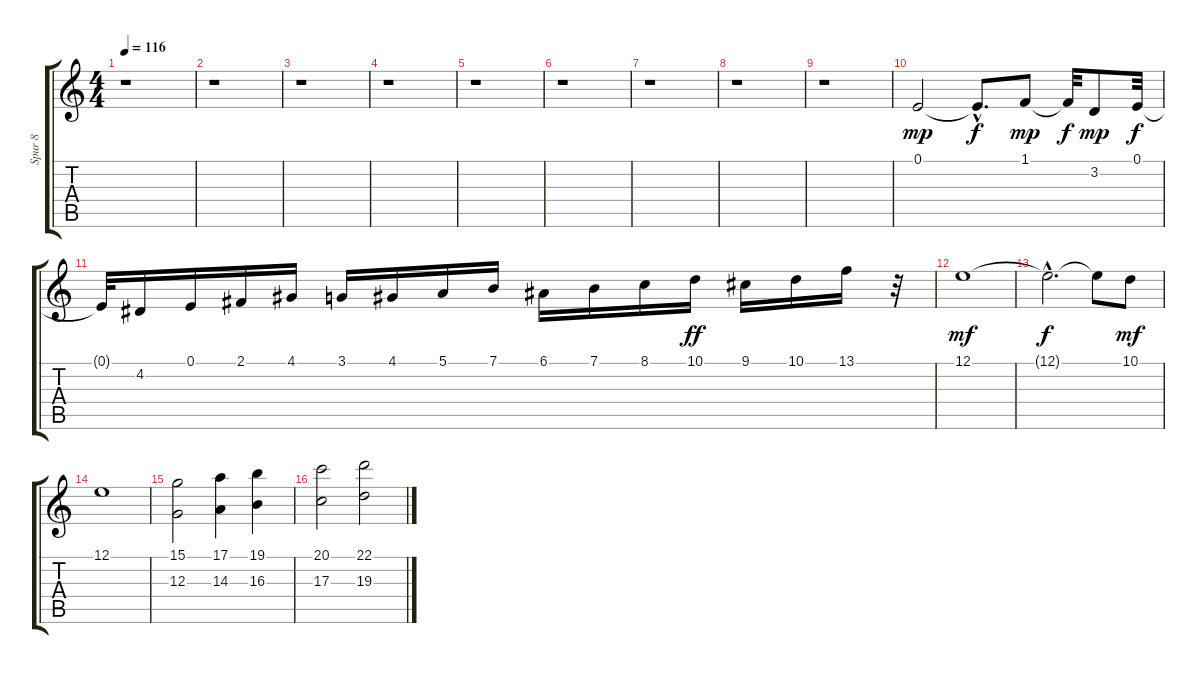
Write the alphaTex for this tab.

\track ("Spur 8" "Spur 8") {instrument synthstrings1}
\staff {score tabs}
\tuning (E4 B3 G3 D3 A2 E2) {hide}
\ts (4 4)
\tempo 116
\clef g2
\ks c
r.1{dy mp} |
r.1 |
r.1 |
r.1 |
r.1 |
r.1 |
r.1 |
r.1 |
r.1 |
0.1.2 0.1{hac t}.8{d dy f} 1.1.8{dy mp} 1.1{t}.32{dy f} 3.2.8{dy mp} 0.1.32{dy f} |
0.1{t}.32 4.2.16 0.1.16 2.1.16 4.1.16 3.1.16 4.1.16 5.1.16 7.1.16 6.1.16 7.1.16 8.1.16 10.1.16{dy ff} 9.1.16 10.1.16 13.1.16 r.32 |
12.1.1{dy mf} |
12.1{hac t}.2{d dy f} 12.1{t}.8 10.1.8{dy mf} |
12.1.1 |
(15.1 12.3).2 (17.1 14.3).4 (19.1 16.3).4 |
(20.1 17.3).2 (22.1 19.3).2
